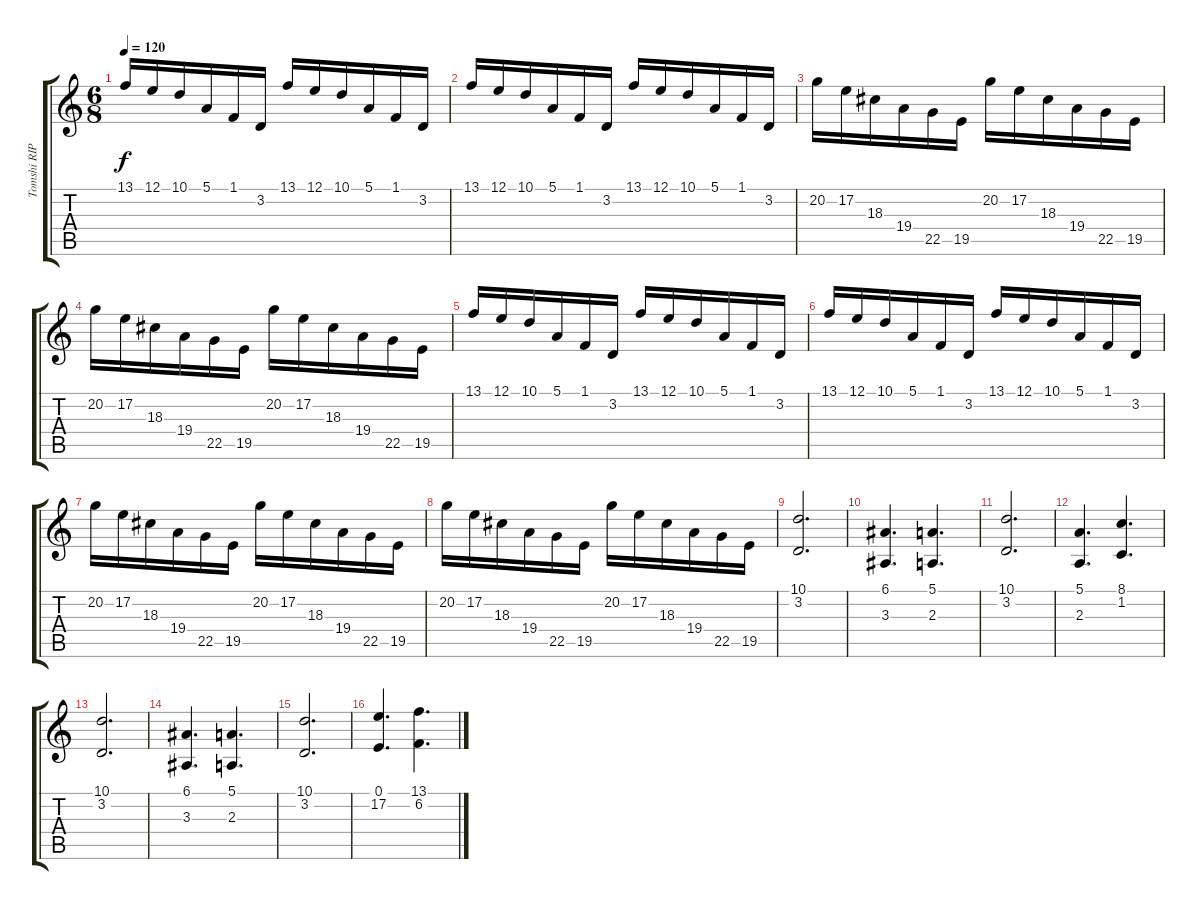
\track ("Tomshi RIP" "Tomshi RIP") {instrument harpsichord}
\staff {score tabs}
\tuning (E4 B3 G3 D3 A2 E2) {hide}
\ts (6 8)
\tempo 120
\clef g2
\ks c
13.1.16{dy f instrument pad1newage} 12.1.16 10.1.16 5.1.16 1.1.16 3.2.16 13.1.16{instrument pad1newage} 12.1.16 10.1.16 5.1.16 1.1.16 3.2.16 |
13.1.16{instrument pad1newage} 12.1.16 10.1.16 5.1.16 1.1.16 3.2.16 13.1.16{instrument pad1newage} 12.1.16 10.1.16 5.1.16 1.1.16 3.2.16 |
20.2.16 17.2.16 18.3.16 19.4.16 22.5.16 19.5.16 20.2.16 17.2.16 18.3.16 19.4.16 22.5.16 19.5.16 |
20.2.16 17.2.16 18.3.16 19.4.16 22.5.16 19.5.16 20.2.16 17.2.16 18.3.16 19.4.16 22.5.16 19.5.16 |
13.1.16{instrument pad1newage} 12.1.16 10.1.16 5.1.16 1.1.16 3.2.16 13.1.16{instrument pad1newage} 12.1.16 10.1.16 5.1.16 1.1.16 3.2.16 |
13.1.16{instrument pad1newage} 12.1.16 10.1.16 5.1.16 1.1.16 3.2.16 13.1.16{instrument pad1newage} 12.1.16 10.1.16 5.1.16 1.1.16 3.2.16 |
20.2.16 17.2.16 18.3.16 19.4.16 22.5.16 19.5.16 20.2.16 17.2.16 18.3.16 19.4.16 22.5.16 19.5.16 |
20.2.16 17.2.16 18.3.16 19.4.16 22.5.16 19.5.16 20.2.16 17.2.16 18.3.16 19.4.16 22.5.16 19.5.16 |
(10.1 3.2).2{d instrument stringensemble2} |
(6.1 3.3).4{d} (5.1 2.3).4{d} |
(10.1 3.2).2{d instrument stringensemble2} |
(5.1 2.3).4{d} (8.1 1.2).4{d} |
(10.1 3.2).2{d instrument stringensemble2} |
(6.1 3.3).4{d} (5.1 2.3).4{d} |
(10.1 3.2).2{d instrument stringensemble2} |
(0.1 17.2).4{d} (13.1 6.2).4{d}
